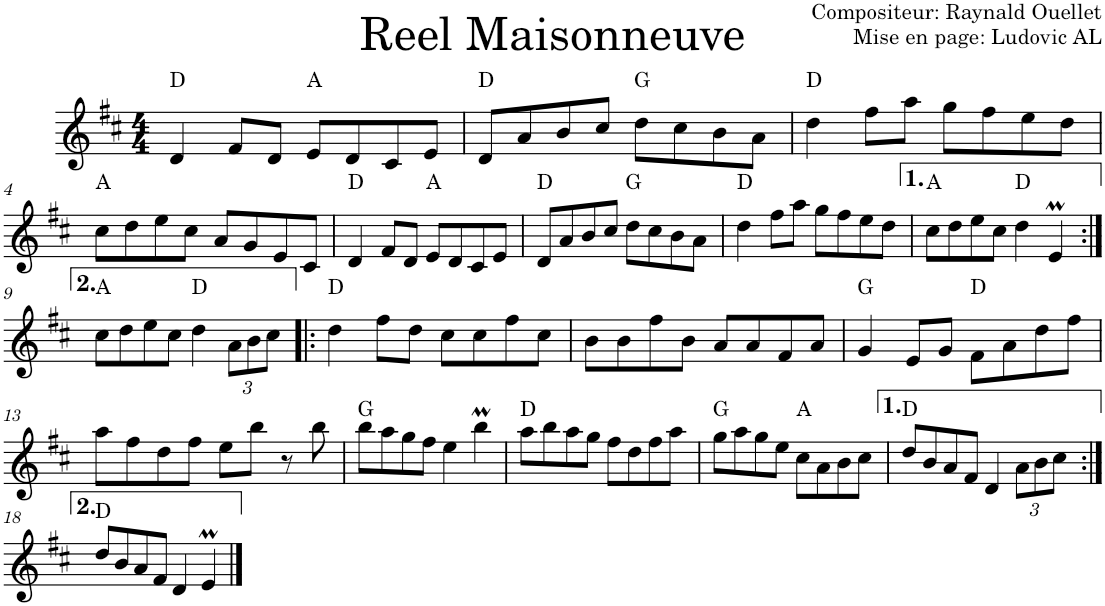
**kern	**harte
*part1	*part1
*staff1	*
*I"Violon	*
*I'Vln.	*
*clefG2	*
*k[f#c#]	*
*M4/4	*
=1	=1
4d/	D:maj
8f#/L	.
8d/J	.
8e/L	A:maj
8d/	.
8c#/	.
8e/J	.
=2	=2
8d/L	D:maj
8a/	.
8b/	.
8cc#/J	.
8dd\L	G:maj
8cc#\	.
8b\	.
8a\J	.
=3	=3
4dd\	D:maj
8ff#\L	.
8aa\J	.
8gg\L	.
8ff#\	.
8ee\	.
8dd\J	.
!!LO:LB:g=z
=4	=4
8cc#\L	A:maj
8dd\	.
8ee\	.
8cc#\J	.
8a/L	.
8g/	.
8e/	.
8c#/J	.
=5	=5
4d/	D:maj
8f#/L	.
8d/J	.
8e/L	A:maj
8d/	.
8c#/	.
8e/J	.
=6	=6
8d/L	D:maj
8a/	.
8b/	.
8cc#/J	.
8dd\L	G:maj
8cc#\	.
8b\	.
8a\J	.
=7	=7
4dd\	D:maj
8ff#\L	.
8aa\J	.
8gg\L	.
8ff#\	.
8ee\	.
8dd\J	.
=8	=8
8cc#\L	A:maj
8dd\	.
8ee\	.
8cc#\J	.
4dd\	D:maj
4eM/	.
!!LO:LB:g=z
=9:|!	=9:|!
8cc#\L	A:maj
8dd\	.
8ee\	.
8cc#\J	.
4dd\	D:maj
*Xbrackettup	*
12a\L	.
12b\	.
12cc#\J	.
=10!|:	=10!|:
4dd\	D:maj
8ff#\L	.
8dd\J	.
8cc#\L	.
8cc#\	.
8ff#\	.
8cc#\J	.
=11	=11
8b\L	.
8b\	.
8ff#\	.
8b\J	.
8a/L	.
8a/	.
8f#/	.
8a/J	.
=12	=12
4g/	G:maj
8e/L	.
8g/J	.
8f#\L	D:maj
8a\	.
8dd\	.
8ff#\J	.
!!LO:LB:g=z
=13	=13
8aa\L	.
8ff#\	.
8dd\	.
8ff#\J	.
8ee\L	.
8bb\J	.
8r	.
8bb\	.
=14	=14
8bb\L	G:maj
8aa\	.
8gg\	.
8ff#\J	.
4ee\	.
4bbM\	.
=15	=15
8aa\L	D:maj
8bb\	.
8aa\	.
8gg\J	.
8ff#\L	.
8dd\	.
8ff#\	.
8aa\J	.
=16	=16
8gg\L	G:maj
8aa\	.
8gg\	.
8ee\J	.
8cc#\L	A:maj
8a\	.
8b\	.
8cc#\J	.
=17	=17
8dd/L	D:maj
8b/	.
8a/	.
8f#/J	.
4d/	.
12a\L	.
12b\	.
12cc#\J	.
!!LO:LB:g=z
=18:|!	=18:|!
8dd/L	D:maj
8b/	.
8a/	.
8f#/J	.
4d/	.
4eM/	.
==	==
*-	*-
